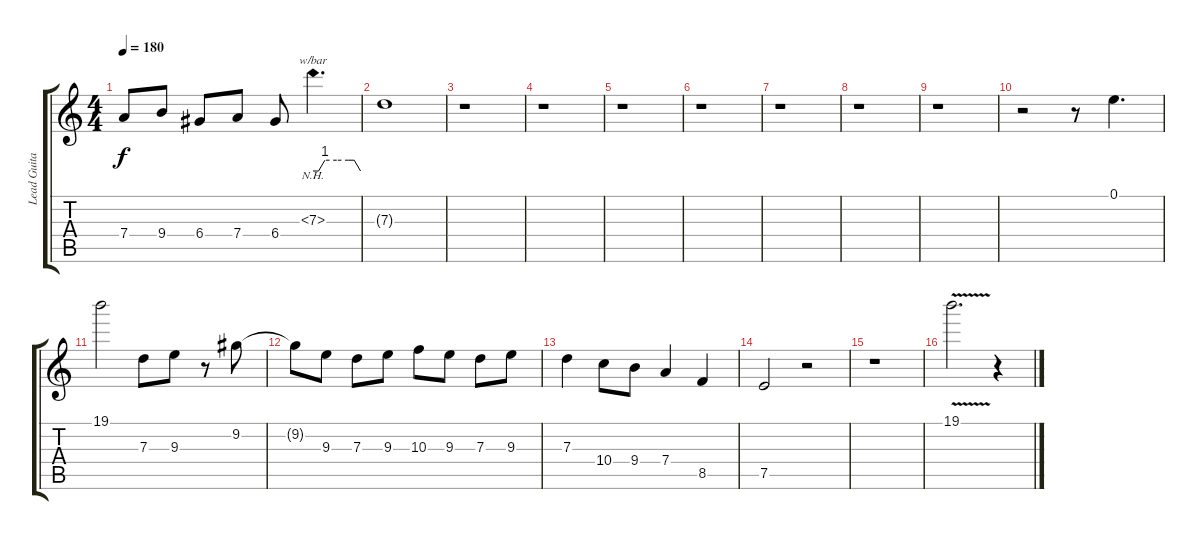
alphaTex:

\track ("Lead Guitar" "Lead Guita") {instrument distortionguitar}
\staff {score tabs}
\tuning (E4 B3 G3 D3 A2 E2) {hide}
\ts (4 4)
\tempo 180
\clef g2
\ks c
7.4.8{dy f} 9.4.8 6.4.8 7.4.8 6.4.8 7.3{nh}.4{d tbe (custom default 0 0 7 0 15 4 30 4 45 4 52 4 60 0)} |
7.3{t}.1 |
r.1 |
r.1 |
r.1 |
r.1 |
r.1 |
r.1 |
r.1 |
r.2 r.8 0.1.4{d} |
19.1.2 7.3.8 9.3.8 r.8 9.2.8 |
9.2{t}.8 9.3.8 7.3.8 9.3.8 10.3.8 9.3.8 7.3.8 9.3.8 |
7.3.4 10.4.8 9.4.8 7.4.4 8.5.4 |
7.5.2 r.2 |
r.1 |
19.1{v}.2{d} r.4
